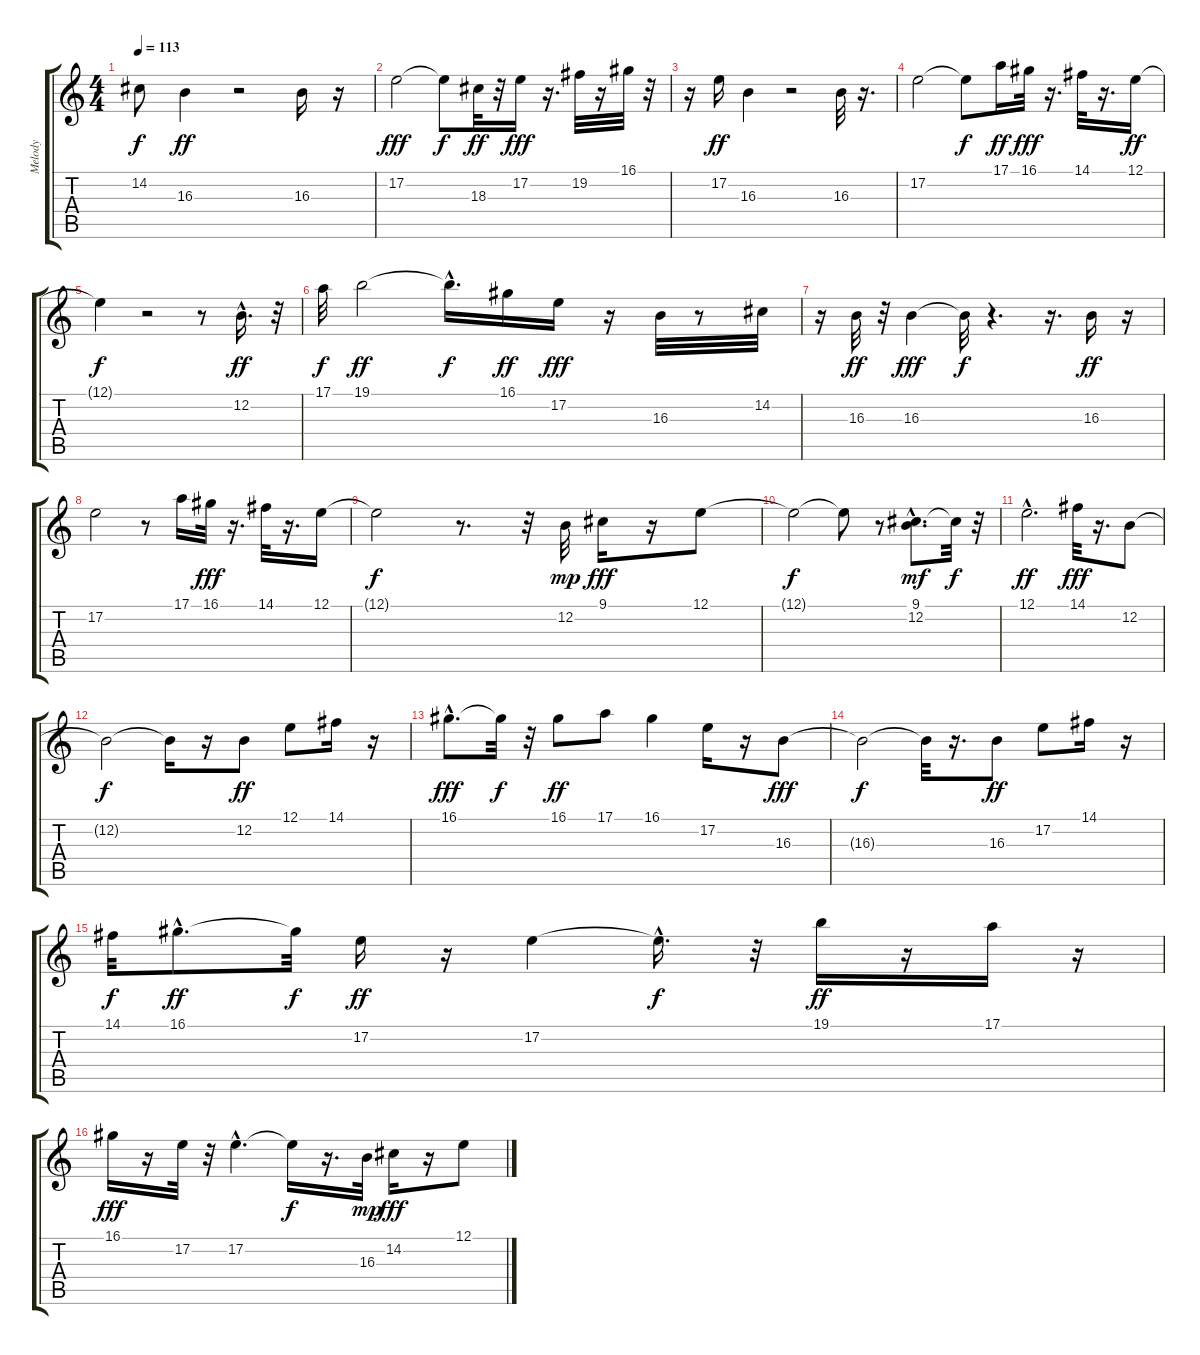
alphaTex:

\track ("Melody  " "Melody  ") {instrument lead3calliope}
\staff {score tabs}
\tuning (E4 B3 G3 D3 A2 E2) {hide}
\ts (4 4)
\tempo 113
\clef g2
\ks c
14.2{t}.8{dy f} 16.3.4{dy ff} r.2 16.3.16 r.16 |
17.2.2{dy fff} 17.2{t}.8{dy f} 18.3.32{dy ff} r.32 17.2.16{dy fff} r.16{d} 19.2.32 r.16 16.1.32 r.32 |
r.16 17.2.16{dy ff} 16.3.4 r.2 16.3.32 r.16{d} |
17.2.2 17.2{t}.8{dy f} 17.1.16{dy ff} 16.1.32{dy fff} r.16{d} 14.1.32 r.16{d} 12.1.16{dy ff} |
12.1{t}.4{dy f} r.2 r.8 12.2{hac}.16{d dy ff} r.32 |
17.1.32{dy f} 19.1.2{dy ff} 19.1{hac t}.16{d dy f} 16.1.16{dy ff} 17.2.16{dy fff} r.16 16.3.32 r.8 14.2.32 |
r.16 16.3.32{dy ff} r.32 16.3.4{dy fff} 16.3{t}.32{dy f} r.4{d} r.16{d} 16.3.16{dy ff} r.16 |
17.2.2 r.8 17.1.16 16.1.32{dy fff} r.16{d} 14.1.32 r.16{d} 12.1.16 |
12.1{t}.2{dy f} r.8{d} r.32 12.2.32{dy mp} 9.1.16{dy fff} r.16 12.1.8 |
12.1{t}.2{dy f} 12.1{t}.8 r.8 (9.1{hac} 12.2{hac}).8{d dy mf} 9.1{t}.32{dy f} r.32 |
12.1{hac}.2{d dy ff} 14.1.32{dy fff} r.16{d} 12.2.8 |
12.2{t}.2{dy f} 12.2{t}.16 r.16 12.2.8{dy ff} 12.1.8 14.1.16 r.16 |
16.1{hac}.8{d dy fff} 16.1{t}.32{dy f} r.32 16.1.8{dy ff} 17.1.8 16.1.4 17.2.16 r.16 16.3.8{dy fff} |
16.3{t}.2{dy f} 16.3{t}.32 r.16{d} 16.3.8{dy ff} 17.2.8 14.1.16 r.16 |
14.1.32{dy f} 16.1{hac}.8{d dy ff} 16.1{t}.32{dy f} 17.2.16{dy ff} r.16 17.2.4 17.2{hac t}.16{d dy f} r.32 19.1.16{dy ff} r.16 17.1.16 r.16 |
16.1.16{dy fff} r.16 17.2.32 r.32 17.2{hac}.4{d} 17.2{t}.16{dy f} r.16{d} 16.3.32{dy mp} 14.2.16{dy fff} r.16 12.1.8
